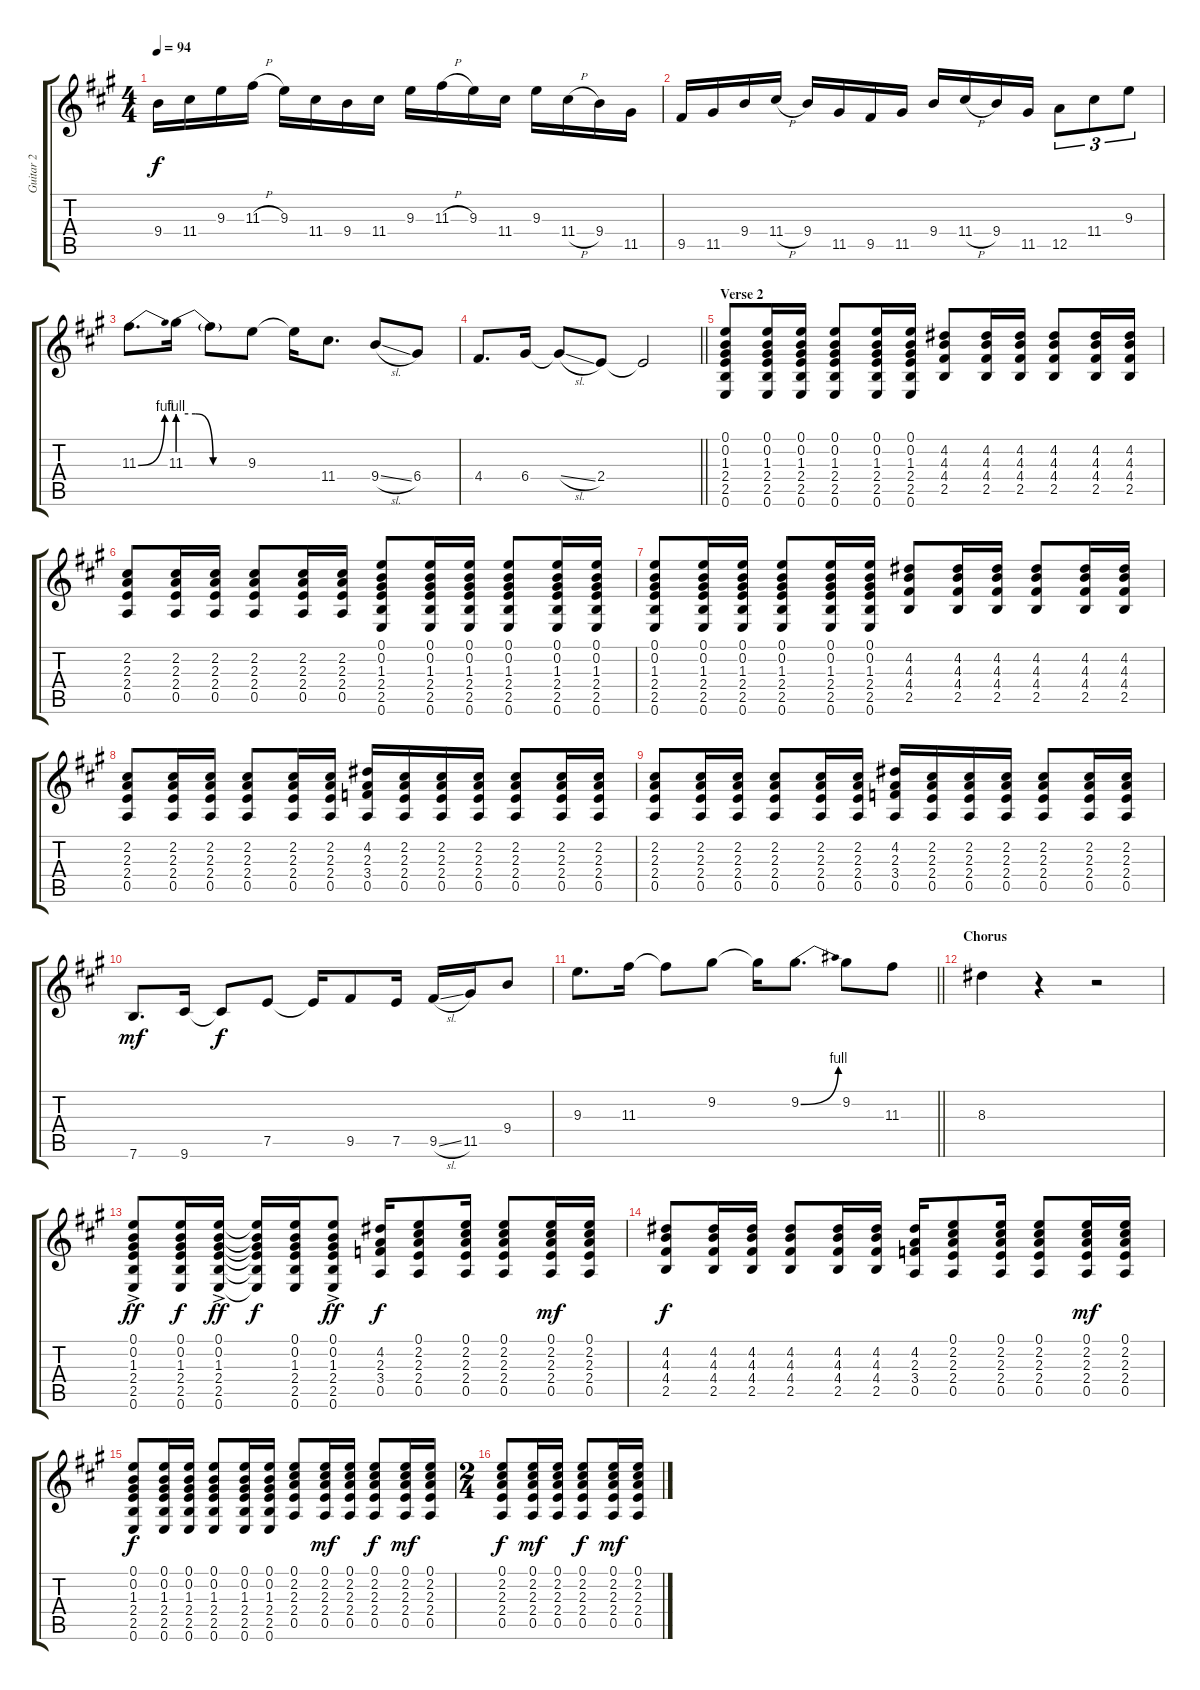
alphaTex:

\track ("Guitar 2" "Guitar 2") {instrument electricguitarjazz}
\staff {score tabs}
\tuning (E4 B3 G3 D3 A2 E2) {hide}
\ts (4 4)
\tempo 94
\clef g2
\ks a
9.4.16{dy f} 11.4.16 9.3.16 11.3{h}.16 9.3.16 11.4.16 9.4.16 11.4.16 9.3.16 11.3{h}.16 9.3.16 11.4.16 9.3.16 11.4{h}.16 9.4.16 11.5.16 |
9.5.16 11.5.16 9.4.16 11.4{h}.16 9.4.16 11.5.16 9.5.16 11.5.16 9.4.16 11.4{h}.16 9.4.16 11.5.16 12.5.8{tu (3 2)} 11.4.8{tu (3 2)} 9.3.8{tu (3 2)} |
11.3{be (bend 0 0 60 4)}.8{d} 11.3{be (custom 0 4 15 4 30 0 60 0)}.16 11.3{t}.8 9.3.8 9.3{t}.16 11.4.8{d} 9.4{sl}.8 6.4.8 |
\barLineRight lightlight
4.4.8{d} 6.4.16 6.4{sl t}.8 2.4.8 2.4{t}.2 |
\section ("" "Verse 2")
(0.1 0.2 1.3 2.4 2.5 0.6).8{volume 10} (0.1 0.2 1.3 2.4 2.5 0.6).16 (0.1 0.2 1.3 2.4 2.5 0.6).16 (0.1 0.2 1.3 2.4 2.5 0.6).8 (0.1 0.2 1.3 2.4 2.5 0.6).16 (0.1 0.2 1.3 2.4 2.5 0.6).16 (4.2 4.3 4.4 2.5).8 (4.2 4.3 4.4 2.5).16 (4.2 4.3 4.4 2.5).16 (4.2 4.3 4.4 2.5).8 (4.2 4.3 4.4 2.5).16 (4.2 4.3 4.4 2.5).16 |
(2.2 2.3 2.4 0.5).8 (2.2 2.3 2.4 0.5).16 (2.2 2.3 2.4 0.5).16 (2.2 2.3 2.4 0.5).8 (2.2 2.3 2.4 0.5).16 (2.2 2.3 2.4 0.5).16 (0.1 0.2 1.3 2.4 2.5 0.6).8 (0.1 0.2 1.3 2.4 2.5 0.6).16 (0.1 0.2 1.3 2.4 2.5 0.6).16 (0.1 0.2 1.3 2.4 2.5 0.6).8 (0.1 0.2 1.3 2.4 2.5 0.6).16 (0.1 0.2 1.3 2.4 2.5 0.6).16 |
(0.1 0.2 1.3 2.4 2.5 0.6).8 (0.1 0.2 1.3 2.4 2.5 0.6).16 (0.1 0.2 1.3 2.4 2.5 0.6).16 (0.1 0.2 1.3 2.4 2.5 0.6).8 (0.1 0.2 1.3 2.4 2.5 0.6).16 (0.1 0.2 1.3 2.4 2.5 0.6).16 (4.2 4.3 4.4 2.5).8 (4.2 4.3 4.4 2.5).16 (4.2 4.3 4.4 2.5).16 (4.2 4.3 4.4 2.5).8 (4.2 4.3 4.4 2.5).16 (4.2 4.3 4.4 2.5).16 |
(2.2 2.3 2.4 0.5).8 (2.2 2.3 2.4 0.5).16 (2.2 2.3 2.4 0.5).16 (2.2 2.3 2.4 0.5).8 (2.2 2.3 2.4 0.5).16 (2.2 2.3 2.4 0.5).16 (4.2 2.3 3.4 0.5).16 (2.2 2.3 2.4 0.5).16 (2.2 2.3 2.4 0.5).16 (2.2 2.3 2.4 0.5).16 (2.2 2.3 2.4 0.5).8 (2.2 2.3 2.4 0.5).16 (2.2 2.3 2.4 0.5).16 |
(2.2 2.3 2.4 0.5).8 (2.2 2.3 2.4 0.5).16 (2.2 2.3 2.4 0.5).16 (2.2 2.3 2.4 0.5).8 (2.2 2.3 2.4 0.5).16 (2.2 2.3 2.4 0.5).16 (4.2 2.3 3.4 0.5).16 (2.2 2.3 2.4 0.5).16 (2.2 2.3 2.4 0.5).16 (2.2 2.3 2.4 0.5).16 (2.2 2.3 2.4 0.5).8 (2.2 2.3 2.4 0.5).16 (2.2 2.3 2.4 0.5).16 |
7.6.8{d dy mf volume 16} 9.6.16 9.6{t}.8{dy f} 7.5.8 7.5{t}.16 9.5.8 7.5.16 9.5{sl}.16 11.5.16 9.4.8 |
\barLineRight lightlight
9.3.8{d} 11.3.16 11.3{t}.8 9.2.8 9.2{t}.16 9.2{be (bend 0 0 60 4)}.8{d} 9.2.8 11.3.8 |
\section ("" "Chorus")
8.3.4 r.4 r.2 |
(0.1{ac} 0.2{ac} 1.3{ac} 2.4{ac} 2.5{ac} 0.6{ac}).8{dy ff volume 10} (0.1 0.2 1.3 2.4 2.5 0.6).16{dy f} (0.1{ac} 0.2{ac} 1.3{ac} 2.4{ac} 2.5{ac} 0.6{ac}).16{dy ff} (0.1{t} 0.2{t} 1.3{t} 2.4{t} 2.5{t} 0.6{t}).16{dy f} (0.1 0.2 1.3 2.4 2.5 0.6).16 (0.1{ac} 0.2{ac} 1.3{ac} 2.4{ac} 2.5{ac} 0.6{ac}).8{dy ff} (4.2 2.3 3.4 0.5).16{dy f} (0.1 2.2 2.3 2.4 0.5).8 (0.1 2.2 2.3 2.4 0.5).16 (0.1 2.2 2.3 2.4 0.5).8 (0.1 2.2 2.3 2.4 0.5).16{dy mf} (0.1 2.2 2.3 2.4 0.5).16 |
(4.2 4.3 4.4 2.5).8{dy f} (4.2 4.3 4.4 2.5).16 (4.2 4.3 4.4 2.5).16 (4.2 4.3 4.4 2.5).8 (4.2 4.3 4.4 2.5).16 (4.2 4.3 4.4 2.5).16 (4.2 2.3 3.4 0.5).16 (0.1 2.2 2.3 2.4 0.5).8 (0.1 2.2 2.3 2.4 0.5).16 (0.1 2.2 2.3 2.4 0.5).8 (0.1 2.2 2.3 2.4 0.5).16{dy mf} (0.1 2.2 2.3 2.4 0.5).16 |
(0.1 0.2 1.3 2.4 2.5 0.6).8{dy f} (0.1 0.2 1.3 2.4 2.5 0.6).16 (0.1 0.2 1.3 2.4 2.5 0.6).16 (0.1 0.2 1.3 2.4 2.5 0.6).8 (0.1 0.2 1.3 2.4 2.5 0.6).16 (0.1 0.2 1.3 2.4 2.5 0.6).16 (0.1 2.2 2.3 2.4 0.5).8 (0.1 2.2 2.3 2.4 0.5).16{dy mf} (0.1 2.2 2.3 2.4 0.5).16 (0.1 2.2 2.3 2.4 0.5).8{dy f} (0.1 2.2 2.3 2.4 0.5).16{dy mf} (0.1 2.2 2.3 2.4 0.5).16 |
\ts (2 4)
(0.1 2.2 2.3 2.4 0.5).8{dy f} (0.1 2.2 2.3 2.4 0.5).16{dy mf} (0.1 2.2 2.3 2.4 0.5).16 (0.1 2.2 2.3 2.4 0.5).8{dy f} (0.1 2.2 2.3 2.4 0.5).16{dy mf} (0.1 2.2 2.3 2.4 0.5).16
